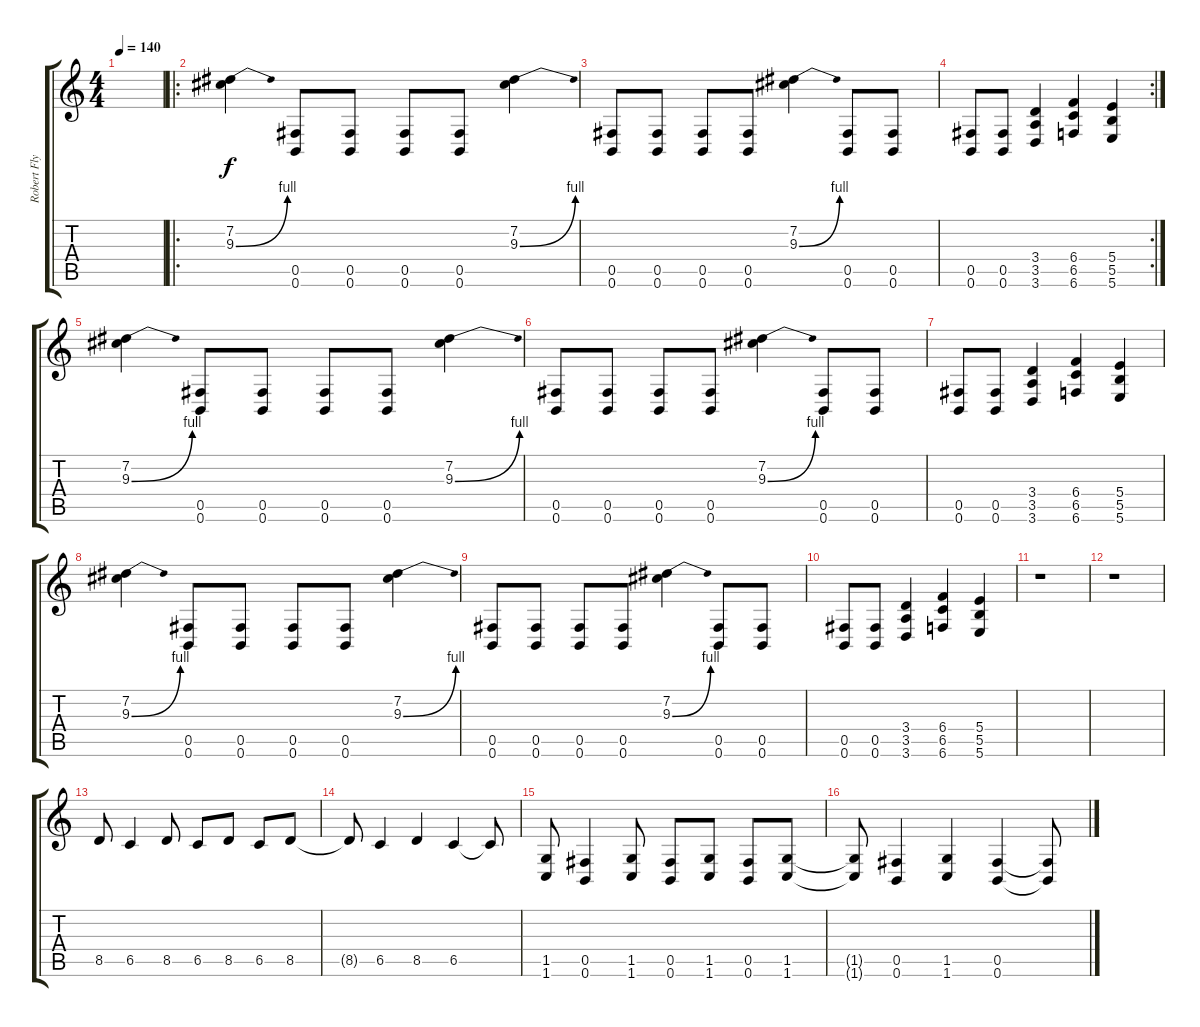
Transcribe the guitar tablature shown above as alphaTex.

\track ("Robert Flynn" "Robert Fly") {instrument distortionguitar}
\staff {score tabs}
\tuning (Db4 Ab3 E3 B2 Gb2 B1) {hide}
\ts (4 4)
\tempo 140
\clef g2
\ks c
|
\ro
(7.2 9.3{be (bend 0 0 60 4)}).4 (0.5 0.6).8 (0.5 0.6).8 (0.5 0.6).8 (0.5 0.6).8 (7.2 9.3{be (bend 0 0 60 4)}).4 |
(0.5 0.6).8 (0.5 0.6).8 (0.5 0.6).8 (0.5 0.6).8 (7.2 9.3{be (bend 0 0 60 4)}).4 (0.5 0.6).8 (0.5 0.6).8 |
\rc 2
(0.5 0.6).8 (0.5 0.6).8 (3.4 3.5 3.6).4 (6.4 6.5 6.6).4 (5.4 5.5 5.6).4 |
(7.2 9.3{be (bend 0 0 60 4)}).4 (0.5 0.6).8 (0.5 0.6).8 (0.5 0.6).8 (0.5 0.6).8 (7.2 9.3{be (bend 0 0 60 4)}).4 |
(0.5 0.6).8 (0.5 0.6).8 (0.5 0.6).8 (0.5 0.6).8 (7.2 9.3{be (bend 0 0 60 4)}).4 (0.5 0.6).8 (0.5 0.6).8 |
(0.5 0.6).8 (0.5 0.6).8 (3.4 3.5 3.6).4 (6.4 6.5 6.6).4 (5.4 5.5 5.6).4 |
(7.2 9.3{be (bend 0 0 60 4)}).4 (0.5 0.6).8 (0.5 0.6).8 (0.5 0.6).8 (0.5 0.6).8 (7.2 9.3{be (bend 0 0 60 4)}).4 |
(0.5 0.6).8 (0.5 0.6).8 (0.5 0.6).8 (0.5 0.6).8 (7.2 9.3{be (bend 0 0 60 4)}).4 (0.5 0.6).8 (0.5 0.6).8 |
(0.5 0.6).8 (0.5 0.6).8 (3.4 3.5 3.6).4 (6.4 6.5 6.6).4 (5.4 5.5 5.6).4 |
r.1 |
r.1 |
8.5.8 6.5.4 8.5.8 6.5.8 8.5.8 6.5.8 8.5.8 |
8.5{t}.8 6.5.4 8.5.4 6.5.4 6.5{t}.8 |
(1.5 1.6).8 (0.5 0.6).4 (1.5 1.6).8 (0.5 0.6).8 (1.5 1.6).8 (0.5 0.6).8 (1.5 1.6).8 |
(1.5{t} 1.6{t}).8 (0.5 0.6).4 (1.5 1.6).4 (0.5 0.6).4 (0.5{t} 0.6{t}).8
